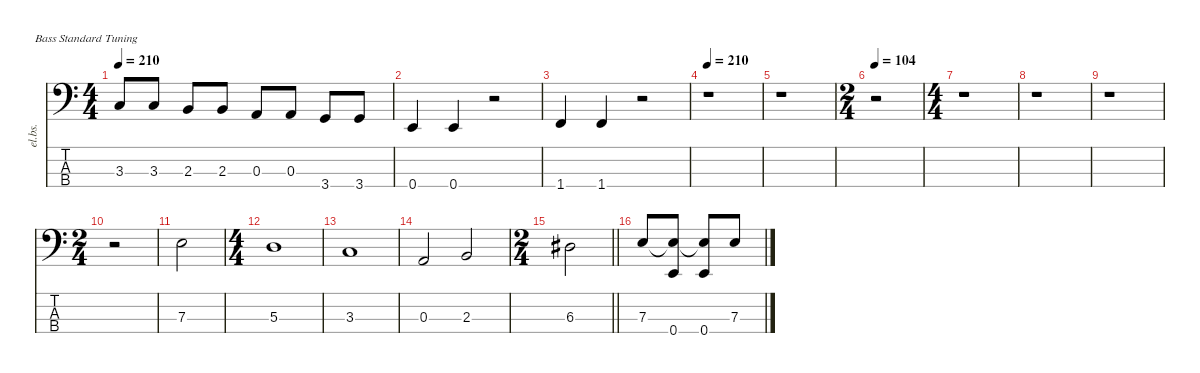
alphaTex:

\defaultSystemsLayout 4
\hideDynamics
\bracketExtendMode nobrackets
\otherSystemsTrackNameOrientation horizontal
\track ("Cliff Burton" "el.bs.") {instrument electricbassfinger}
\staff {score tabs}
\tuning (G2 D2 A1 E1)
\ts (4 4)
\tempo 210
\clef f4
\ks c
3.3.8{dy f beam Up} 3.3.8{beam Up} 2.3.8{beam Up} 2.3.8{beam Up} 0.3.8{beam Up} 0.3.8{beam Up} 3.4.8{beam Up} 3.4.8{beam Up} |
0.4.4{beam Up} 0.4.4{beam Up} r.2{beam Up} |
1.4.4{beam Up} 1.4.4{beam Up} r.2{beam Up} |
\tempo 210
r.1{beam Down} |
r.1{beam Down} |
\ts (2 4)
\beaming (8 2 2 2 2)
\tempo 104
r.2{beam Down} |
\ts (4 4)
\beaming (8 2 2 2 2)
r.1{beam Down} |
r.1{beam Down} |
r.1{beam Down} |
\ts (2 4)
\beaming (8 2 2 2 2)
r.2{beam Down} |
7.3.2{beam Down} |
\ts (4 4)
\beaming (8 2 2 2 2)
5.3.1{beam Down} |
3.3.1{beam Up} |
0.3.2{beam Up} 2.3.2{beam Up} |
\ts (2 4)
\beaming (8 2 2 2 2)
\barLineRight lightlight
6.3{acc #}.2{beam Down} |
7.3.8{beam Up} (0.4 7.3{t}).8{beam Up} (0.4 7.3{t}).8{beam Up} 7.3.8{beam Up}
